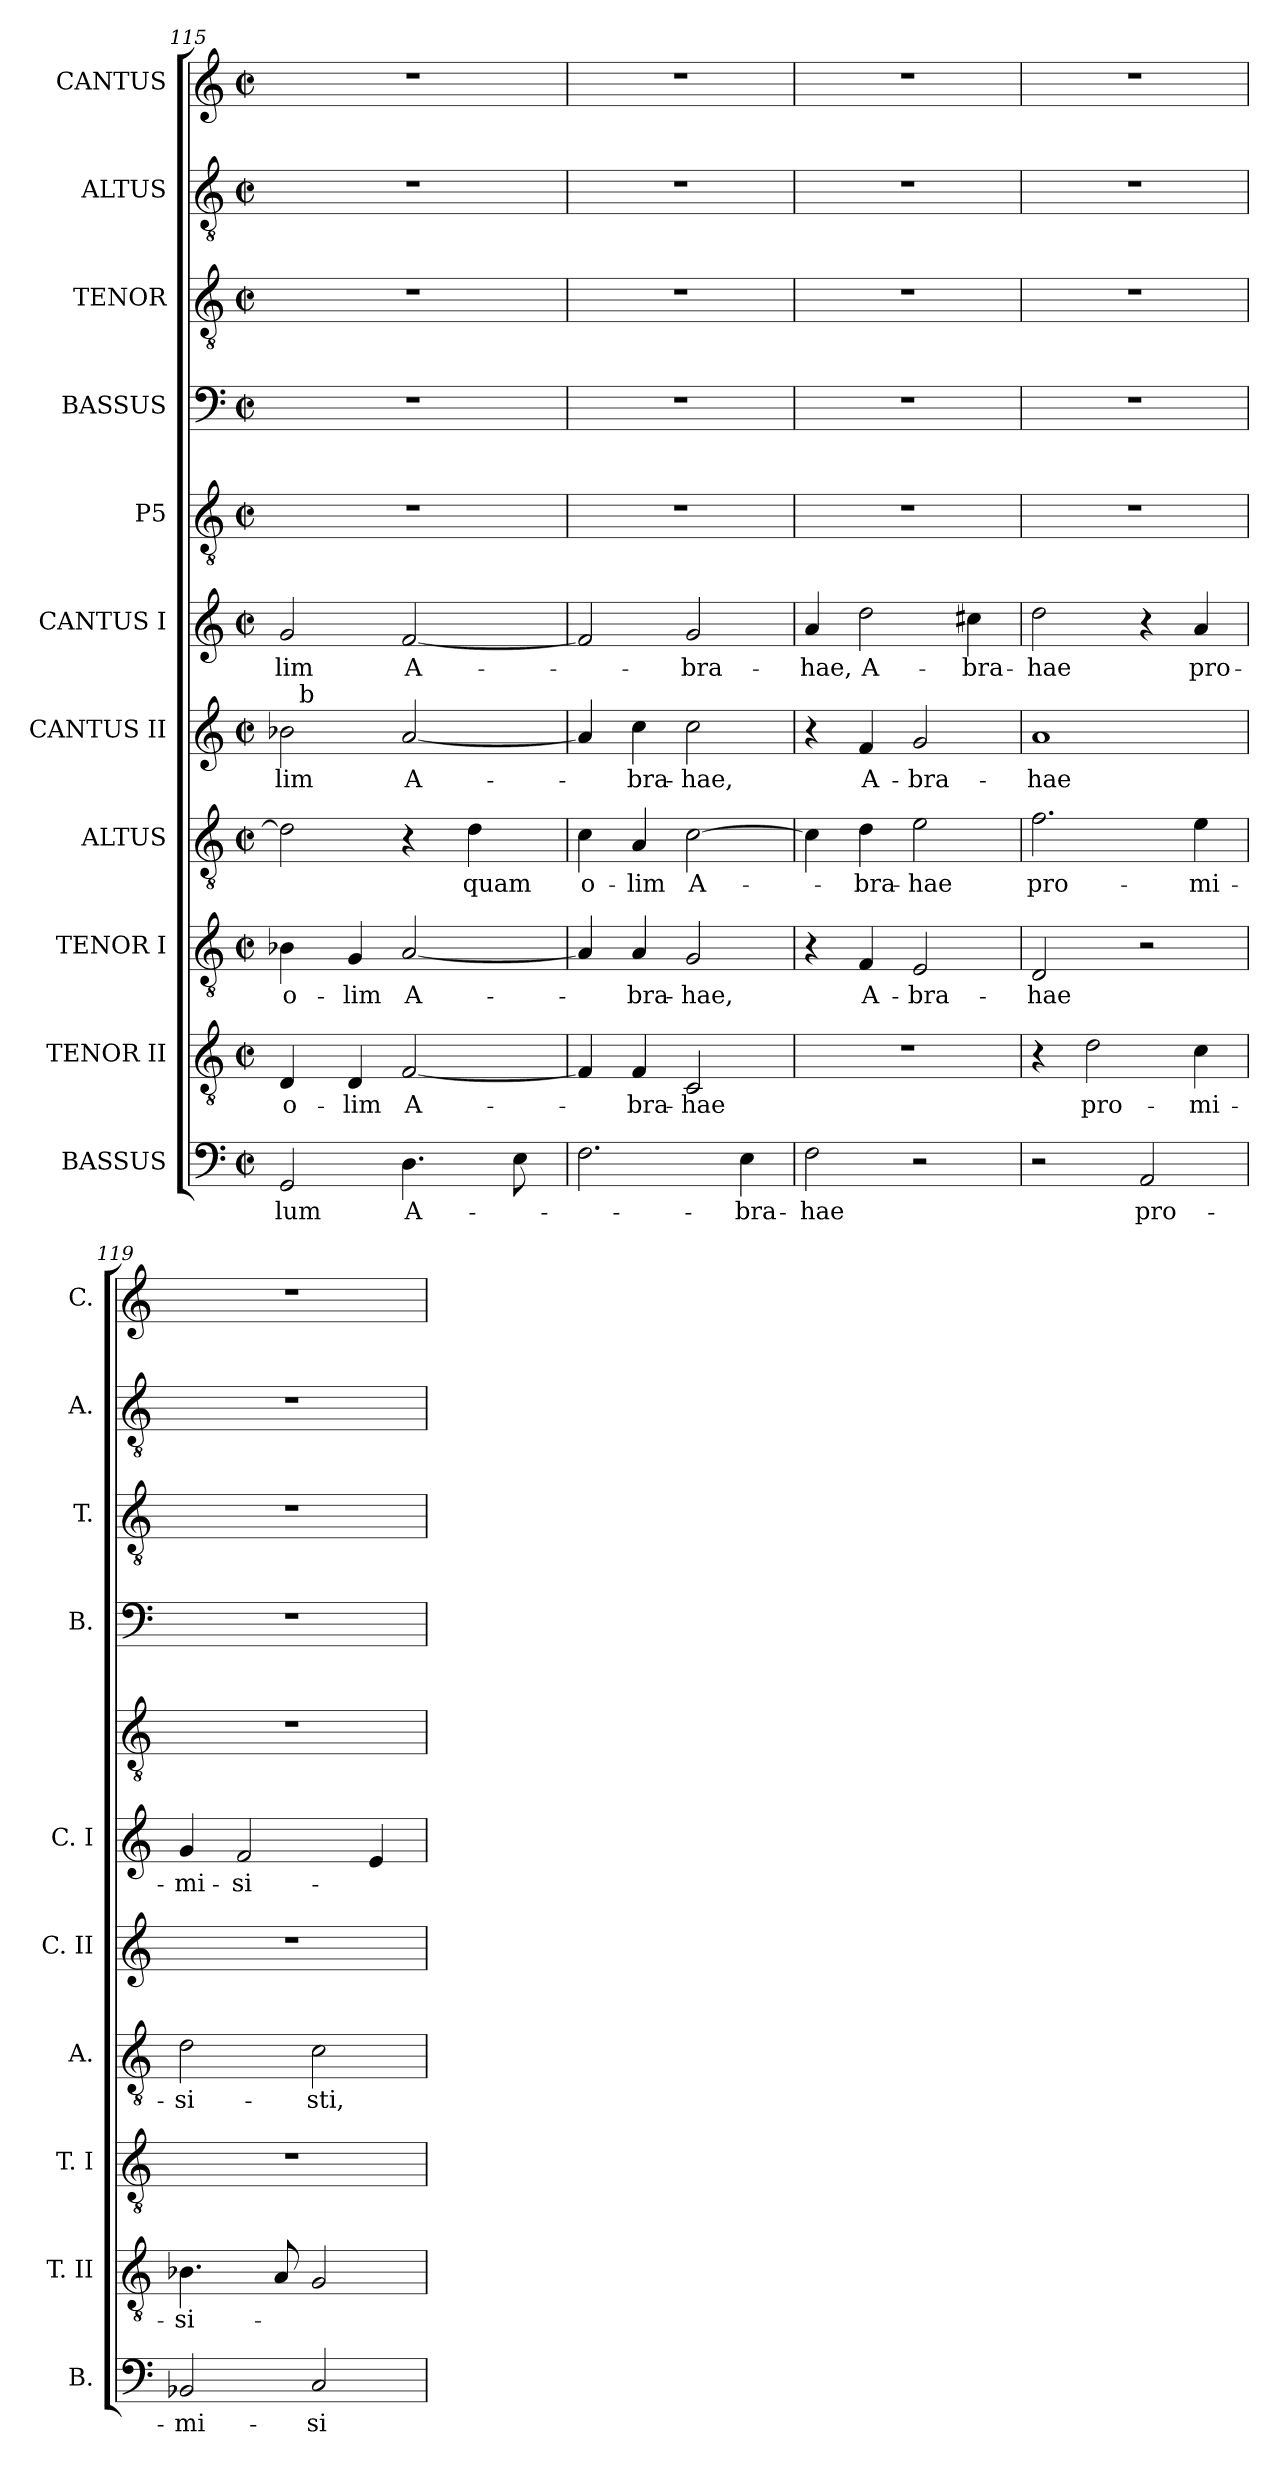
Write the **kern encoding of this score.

**kern	**text	**kern	**text	**kern	**text	**kern	**text	**kern	**text	**kern	**text	**kern	**kern	**kern	**kern	**kern
*part11	*part11	*part10	*part10	*part9	*part9	*part8	*part8	*part7	*part7	*part6	*part6	*part5	*part4	*part3	*part2	*part1
*staff11	*staff11	*staff10	*staff10	*staff9	*staff9	*staff8	*staff8	*staff7	*staff7	*staff6	*staff6	*staff5	*staff4	*staff3	*staff2	*staff1
*I"BASSUS	*	*I"TENOR II	*	*I"TENOR I	*	*I"ALTUS	*	*I"CANTUS II	*	*I"CANTUS I	*	*I"P5	*I"BASSUS	*I"TENOR	*I"ALTUS	*I"CANTUS
*I'B.	*	*I'T. II	*	*I'T. I	*	*I'A.	*	*I'C. II	*	*I'C. I	*	*	*I'B.	*I'T.	*I'A.	*I'C.
*clefF4	*	*clefGv2	*	*clefGv2	*	*clefGv2	*	*clefG2	*	*clefG2	*	*clefGv2	*clefF4	*clefGv2	*clefGv2	*clefG2
*	*	*ITrd7c12	*	*ITrd7c12	*	*ITrd7c12	*	*	*	*	*	*ITrd7c12	*	*ITrd7c12	*ITrd7c12	*
*k[]	*	*k[]	*	*k[]	*	*k[]	*	*k[]	*	*k[]	*	*k[]	*k[]	*k[]	*k[]	*k[]
*a:	*	*a:	*	*a:	*	*a:	*	*a:	*	*a:	*	*a:	*a:	*a:	*a:	*a:
*M2/2	*	*M2/2	*	*M2/2	*	*M2/2	*	*M2/2	*	*M2/2	*	*M2/2	*M2/2	*M2/2	*M2/2	*M2/2
*met(c|)	*	*met(c|)	*	*met(c|)	*	*met(c|)	*	*met(c|)	*	*met(c|)	*	*met(c|)	*met(c|)	*met(c|)	*met(c|)	*met(c|)
=115	=115	=115	=115	=115	=115	=115	=115	=115	=115	=115	=115	=115	=115	=115	=115	=115
!	!LO:LY:b:color=#000000	!	!	!	!	!	!	!	!	!	!	!	!	!	!	!
!	!	!	!LO:LY:b:color=#000000	!	!	!	!	!	!	!	!	!	!	!	!	!
!	!	!	!	!	!LO:LY:b:color=#000000	!	!	!	!	!	!	!	!	!	!	!
!	!	!	!	!	!	!	!	!	!LO:LY:b:color=#000000	!	!	!	!	!	!	!
!	!	!	!	!	!	!	!	!	!	!	!LO:LY:b:color=#000000	!	!	!	!	!
*	*	*	*	*	*	*	*	*^	*	*	*	*	*	*	*	*
2GGi/	-lum	4DDi/	o-	4BB-Xi\	o-	2Di\]	.	2b-i\	32ryy	-lim	2gi/	-lim	1r	1r	1r	1r	1r
.	.	.	.	.	.	.	.	.	256ryy	.	.	.	.	.	.	.	.
!	!	!	!	!	!	!	!	!	!LO:TX:a:t=b	!	!	!	!	!	!	!	!
.	.	.	.	.	.	.	.	.	2ryy	.	.	.	.	.	.	.	.
!	!	!	!LO:LY:b:color=#000000	!	!	!	!	!	!	!	!	!	!	!	!	!	!
!	!	!	!	!	!LO:LY:b:color=#000000	!	!	!	!	!	!	!	!	!	!	!	!
.	.	4DDi/	-lim	4GGi/	-lim	.	.	.	.	.	.	.	.	.	.	.	.
!	!LO:LY:b:color=#000000	!	!	!	!	!	!	!	!	!	!	!	!	!	!	!	!
!	!	!	!LO:LY:b:color=#000000	!	!	!	!	!	!	!	!	!	!	!	!	!	!
!	!	!	!	!	!LO:LY:b:color=#000000	!	!	!	!	!	!	!	!	!	!	!	!
!	!	!	!	!	!	!	!	!	!	!LO:LY:b:color=#000000	!	!	!	!	!	!	!
!	!	!	!	!	!	!	!	!	!	!	!	!LO:LY:b:color=#000000	!	!	!	!	!
4.Di\	A-	[2FFi/	A-	[2AAi/	A-	4r	.	[2ai/	.	A-	[2fi/	A-	.	.	.	.	.
.	.	.	.	.	.	.	.	.	4ryy	.	.	.	.	.	.	.	.
!	!	!	!	!	!	!	!LO:LY:b:color=#000000	!	!	!	!	!	!	!	!	!	!
.	.	.	.	.	.	4Di\	quam	.	.	.	.	.	.	.	.	.	.
.	.	.	.	.	.	.	.	.	8ryy	.	.	.	.	.	.	.	.
8Ei\	.	.	.	.	.	.	.	.	.	.	.	.	.	.	.	.	.
.	.	.	.	.	.	.	.	.	16ryy	.	.	.	.	.	.	.	.
.	.	.	.	.	.	.	.	.	64..ryy	.	.	.	.	.	.	.	.
*	*	*	*	*	*	*	*	*v	*v	*	*	*	*	*	*	*	*
=116	=116	=116	=116	=116	=116	=116	=116	=116	=116	=116	=116	=116	=116	=116	=116	=116
*	*	*	*	*	*	*	*	*^	*	*	*	*	*	*	*	*
!	!	!	!	!	!	!	!LO:LY:b:color=#000000	!	!	!	!	!	!	!	!	!	!
*	*	*	*	*	*	*	*	*v	*v	*	*	*	*	*	*	*	*
2.Fi\	.	4FFi/]	.	4AAi/]	.	4Ci\	o-	4ai/]	.	2fi/]	.	1r	1r	1r	1r	1r
!	!	!	!LO:LY:b:color=#000000	!	!	!	!	!	!	!	!	!	!	!	!	!
!	!	!	!	!	!LO:LY:b:color=#000000	!	!	!	!	!	!	!	!	!	!	!
!	!	!	!	!	!	!	!LO:LY:b:color=#000000	!	!	!	!	!	!	!	!	!
!	!	!	!	!	!	!	!	!	!LO:LY:b:color=#000000	!	!	!	!	!	!	!
.	.	4FFi/	-bra-	4AAi/	-bra-	4AAi/	-lim	4cci\	-bra-	.	.	.	.	.	.	.
!	!	!	!LO:LY:b:color=#000000	!	!	!	!	!	!	!	!	!	!	!	!	!
!	!	!	!	!	!LO:LY:b:color=#000000	!	!	!	!	!	!	!	!	!	!	!
!	!	!	!	!	!	!	!LO:LY:b:color=#000000	!	!	!	!	!	!	!	!	!
!	!	!	!	!	!	!	!	!	!LO:LY:b:color=#000000	!	!	!	!	!	!	!
!	!	!	!	!	!	!	!	!	!	!	!LO:LY:b:color=#000000	!	!	!	!	!
.	.	2CCi/	-hae	2GGi/	-hae,	[2Ci\	A-	2cci\	-hae,	2gi/	-bra-	.	.	.	.	.
!	!LO:LY:b:color=#000000	!	!	!	!	!	!	!	!	!	!	!	!	!	!	!
4Ei\	-bra-	.	.	.	.	.	.	.	.	.	.	.	.	.	.	.
=117	=117	=117	=117	=117	=117	=117	=117	=117	=117	=117	=117	=117	=117	=117	=117	=117
!	!LO:LY:b:color=#000000	!	!	!	!	!	!	!	!	!	!	!	!	!	!	!
!	!	!	!	!	!	!	!	!	!	!	!LO:LY:b:color=#000000	!	!	!	!	!
2Fi\	-hae	1r	.	4r	.	4Ci\]	.	4r	.	4ai/	-hae,	1r	1r	1r	1r	1r
!	!	!	!	!	!LO:LY:b:color=#000000	!	!	!	!	!	!	!	!	!	!	!
!	!	!	!	!	!	!	!LO:LY:b:color=#000000	!	!	!	!	!	!	!	!	!
!	!	!	!	!	!	!	!	!	!LO:LY:b:color=#000000	!	!	!	!	!	!	!
!	!	!	!	!	!	!	!	!	!	!	!LO:LY:b:color=#000000	!	!	!	!	!
.	.	.	.	4FFi/	A-	4Di\	-bra-	4fi/	A-	2ddi\	A-	.	.	.	.	.
!	!	!	!	!	!LO:LY:b:color=#000000	!	!	!	!	!	!	!	!	!	!	!
!	!	!	!	!	!	!	!LO:LY:b:color=#000000	!	!	!	!	!	!	!	!	!
!	!	!	!	!	!	!	!	!	!LO:LY:b:color=#000000	!	!	!	!	!	!	!
2r	.	.	.	2EEi/	-bra-	2Ei\	-hae	2gi/	-bra-	.	.	.	.	.	.	.
!	!	!	!	!	!	!	!	!	!	!	!LO:LY:b:color=#000000	!	!	!	!	!
.	.	.	.	.	.	.	.	.	.	4cc#Xi\	-bra-	.	.	.	.	.
=118	=118	=118	=118	=118	=118	=118	=118	=118	=118	=118	=118	=118	=118	=118	=118	=118
!	!	!	!	!	!LO:LY:b:color=#000000	!	!	!	!	!	!	!	!	!	!	!
!	!	!	!	!	!	!	!LO:LY:b:color=#000000	!	!	!	!	!	!	!	!	!
!	!	!	!	!	!	!	!	!	!LO:LY:b:color=#000000	!	!	!	!	!	!	!
!	!	!	!	!	!	!	!	!	!	!	!LO:LY:b:color=#000000	!	!	!	!	!
2r	.	4r	.	2DDi/	-hae	2.Fi\	pro-	1ai	-hae	2ddi\	-hae	1r	1r	1r	1r	1r
!	!	!	!LO:LY:b:color=#000000	!	!	!	!	!	!	!	!	!	!	!	!	!
.	.	2Di\	pro-	.	.	.	.	.	.	.	.	.	.	.	.	.
!	!LO:LY:b:color=#000000	!	!	!	!	!	!	!	!	!	!	!	!	!	!	!
2AAi/	pro-	.	.	2r	.	.	.	.	.	4r	.	.	.	.	.	.
!	!	!	!LO:LY:b:color=#000000	!	!	!	!	!	!	!	!	!	!	!	!	!
!	!	!	!	!	!	!	!LO:LY:b:color=#000000	!	!	!	!	!	!	!	!	!
!	!	!	!	!	!	!	!	!	!	!	!LO:LY:b:color=#000000	!	!	!	!	!
.	.	4Ci\	-mi-	.	.	4Ei\	-mi-	.	.	4ai/	pro-	.	.	.	.	.
!!LO:PB:g=z
=119	=119	=119	=119	=119	=119	=119	=119	=119	=119	=119	=119	=119	=119	=119	=119	=119
!	!LO:LY:b:color=#000000	!	!	!	!	!	!	!	!	!	!	!	!	!	!	!
!	!	!	!LO:LY:b:color=#000000	!	!	!	!	!	!	!	!	!	!	!	!	!
!	!	!	!	!	!	!	!LO:LY:b:color=#000000	!	!	!	!	!	!	!	!	!
!	!	!	!	!	!	!	!	!	!	!	!LO:LY:b:color=#000000	!	!	!	!	!
2BB-Xi/	-mi-	4.BB-Xi\	-si-	1r	.	2Di\	-si-	1r	.	4gi/	-mi-	1r	1r	1r	1r	1r
!	!	!	!	!	!	!	!	!	!	!	!LO:LY:b:color=#000000	!	!	!	!	!
.	.	.	.	.	.	.	.	.	.	2fi/	-si-	.	.	.	.	.
.	.	8AAi/	.	.	.	.	.	.	.	.	.	.	.	.	.	.
!	!LO:LY:b:color=#000000	!	!	!	!	!	!	!	!	!	!	!	!	!	!	!
!	!	!	!	!	!	!	!LO:LY:b:color=#000000	!	!	!	!	!	!	!	!	!
2Ci/	-si-	2GGi/	.	.	.	2Ci\	-sti,	.	.	.	.	.	.	.	.	.
.	.	.	.	.	.	.	.	.	.	4ei/	.	.	.	.	.	.
=	=	=	=	=	=	=	=	=	=	=	=	=	=	=	=	=
*-	*-	*-	*-	*-	*-	*-	*-	*-	*-	*-	*-	*-	*-	*-	*-	*-
